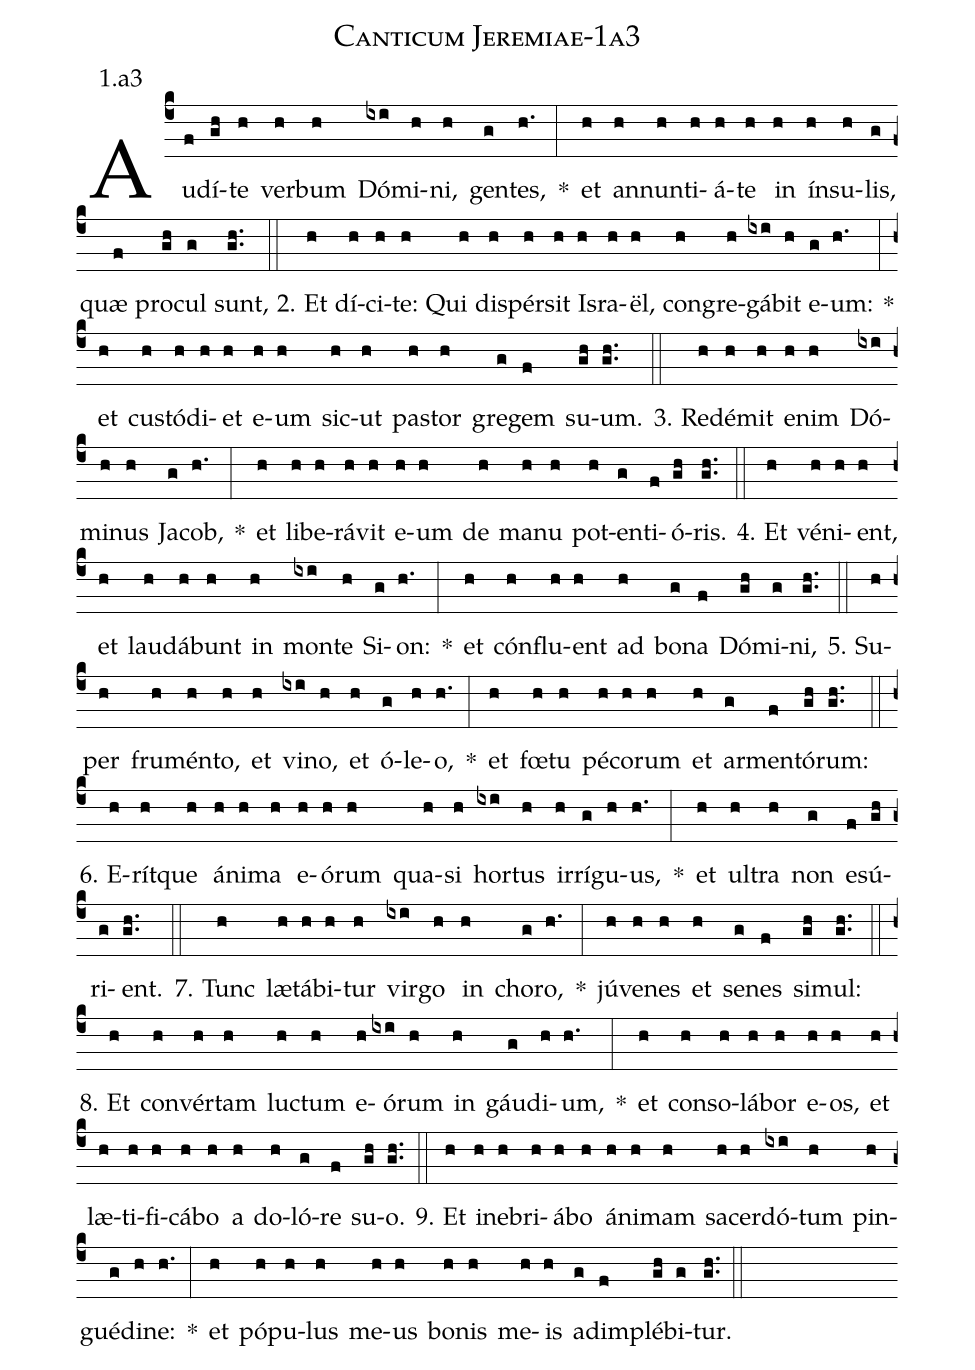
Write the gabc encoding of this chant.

name: Canticum Jeremiae-1a3;
annotation: 1.a3;
%%
(c4)Au(f)dí(gh)te(h) ver(h)bum(h) Dó(ixi)mi(h)ni,(h) gen(g)tes,(h.) *(:) et(h) an(h)nun(h)ti(h)á(h)te(h) in(h) ín(h)su(h)lis,(g) quæ(f) pro(gh)cul(g) sunt,(gh..) (::)
2. Et(h) dí(h)ci(h)te:(h) Qui(h) di(h)spér(h)sit(h) Is(h)ra(h)ël,(h) con(h)gre(h)gá(ixi)bit(h) e(g)um:(h.) *(:) et(h) cus(h)tó(h)di(h)et(h) e(h)um(h) sic(h)ut(h) pas(h)tor(h) gre(g)gem(f) su(gh)um.(gh..) (::)
3. Red(h)é(h)mit(h) e(h)nim(h) Dó(ixi)mi(h)nus(h) Ja(g)cob,(h.) *(:) et(h) li(h)be(h)rá(h)vit(h) e(h)um(h) de(h) ma(h)nu(h) pot(h)en(g)ti(f)ó(gh)ris.(gh..) (::)
4. Et(h) vé(h)ni(h)ent,(h) et(h) lau(h)dá(h)bunt(h) in(h) mon(ixi)te(h) Si(g)on:(h.) *(:) et(h) cón(h)flu(h)ent(h) ad(h) bo(g)na(f) Dó(gh)mi(g)ni,(gh..) (::)
5. Su(h)per(h) fru(h)mén(h)to,(h) et(h) vi(ixi)no,(h) et(h) ó(g)le(h)o,(h.) *(:) et(h) fœ(h)tu(h) pé(h)co(h)rum(h) et(h) ar(g)men(f)tó(gh)rum:(gh..) (::)
6. E(h)rít(h)que(h) á(h)ni(h)ma(h) e(h)ó(h)rum(h) qua(h)si(h) hor(ixi)tus(h) ir(h)rí(g)gu(h)us,(h.) *(:) et(h) ul(h)tra(h) non(g) e(f)sú(gh)ri(g)ent.(gh..) (::)
7. Tunc(h) læ(h)tá(h)bi(h)tur(h) vir(ixi)go(h) in(h) cho(g)ro,(h.) *(:) jú(h)ve(h)nes(h) et(h) se(g)nes(f) si(gh)mul:(gh..) (::)
8. Et(h) con(h)vér(h)tam(h) luc(h)tum(h) e(h)ó(ixi)rum(h) in(h) gáu(g)di(h)um,(h.) *(:) et(h) con(h)so(h)lá(h)bor(h) e(h)os,(h) et(h) læ(h)ti(h)fi(h)cá(h)bo(h) a(h) do(h)ló(g)re(f) su(gh)o.(gh..) (::)
9. Et(h) in(h)e(h)bri(h)á(h)bo(h) á(h)ni(h)mam(h) sa(h)cer(h)dó(ixi)tum(h) pin(h)gué(g)di(h)ne:(h.) *(:) et(h) pó(h)pu(h)lus(h) me(h)us(h) bo(h)nis(h) me(h)is(h) ad(g)im(f)plé(gh)bi(g)tur.(gh..) (::)
